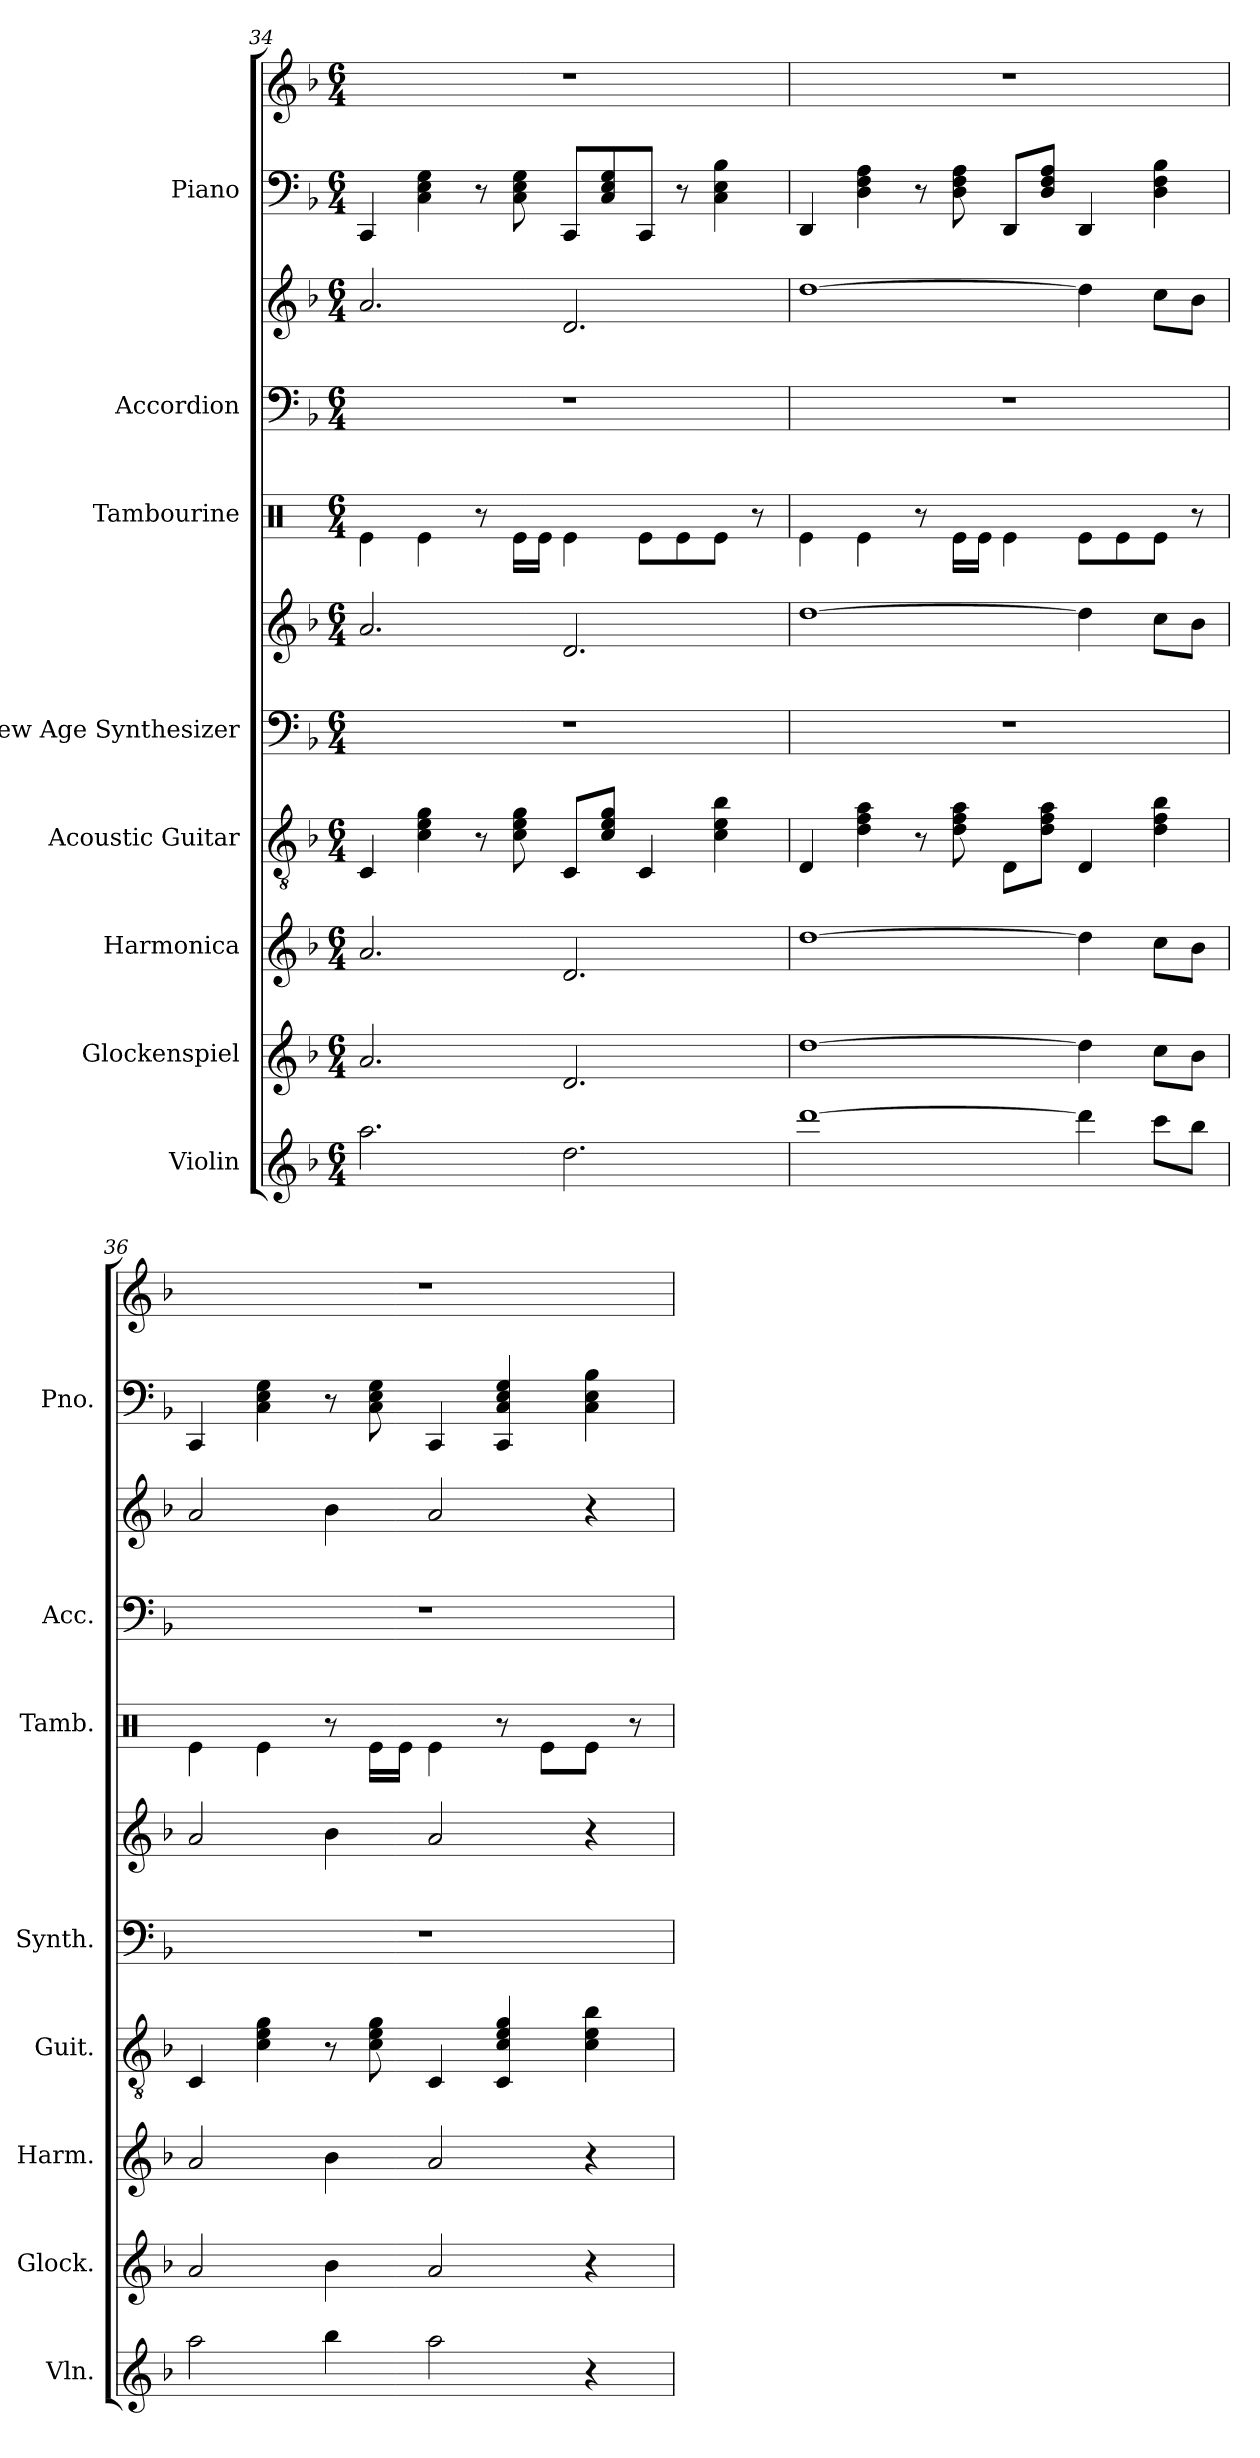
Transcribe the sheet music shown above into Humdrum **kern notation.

**kern	**kern	**kern	**kern	**kern	**kern	**kern	**kern	**kern	**kern	**kern
*part8	*part7	*part6	*part5	*part4	*part4	*part3	*part2	*part2	*part1	*part1
*staff11	*staff10	*staff9	*staff8	*staff7	*staff6	*staff5	*staff4	*staff3	*staff2	*staff1
*I"Violin	*I"Glockenspiel	*I"Harmonica	*I"Acoustic Guitar	*I"New Age Synthesizer	*	*I"Tambourine	*I"Accordion	*	*I"Piano	*
*I'Vln.	*I'Glock.	*I'Harm.	*I'Guit.	*I'Synth.	*	*I'Tamb.	*I'Acc.	*	*I'Pno.	*
!!LO:PB:g=z
*clefG2	*clefG2	*clefG2	*clefGv2	*clefF4	*clefG2	*clefX	*clefF4	*clefG2	*clefF4	*clefG2
*	*ITrd-14c-24	*	*	*	*	*	*	*	*	*
*k[b-]	*k[b-]	*k[b-]	*k[b-]	*k[b-]	*k[b-]	*k[]	*k[b-]	*k[b-]	*k[b-]	*k[b-]
*M6/4	*M6/4	*M6/4	*M6/4	*M6/4	*M6/4	*M6/4	*M6/4	*M6/4	*M6/4	*M6/4
=34	=34	=34	=34	=34	=34	=34	=34	=34	=34	=34
2.aa\	2.aaa/	2.a/	4C/	1.r	2.a/	4Re\	1.r	2.a/	4CC/	1.r
.	.	.	4c\ 4e\ 4g\	.	.	4Re\	.	.	4C\ 4E\ 4G\	.
.	.	.	8r	.	.	8r	.	.	8r	.
.	.	.	8c\ 8e\ 8g\	.	.	16Re\LL	.	.	8C\ 8E\ 8G\	.
.	.	.	.	.	.	16Re\JJ	.	.	.	.
2.dd\	2.ddd/	2.d/	8C/L	.	2.d/	4Re\	.	2.d/	8CC/L	.
.	.	.	8c/ 8e/ 8g/J	.	.	.	.	.	8C/ 8E/ 8G/	.
.	.	.	4C/	.	.	8Re\L	.	.	8CC/J	.
.	.	.	.	.	.	8Re\	.	.	8r	.
.	.	.	4c\ 4e\ 4b-\	.	.	8Re\J	.	.	4C\ 4E\ 4B-\	.
.	.	.	.	.	.	8r	.	.	.	.
=35	=35	=35	=35	=35	=35	=35	=35	=35	=35	=35
[1ddd	[1dddd	[1dd	4D/	1.r	[1dd	4Re\	1.r	[1dd	4DD/	1.r
.	.	.	4d\ 4f\ 4a\	.	.	4Re\	.	.	4D\ 4F\ 4A\	.
.	.	.	8r	.	.	8r	.	.	8r	.
.	.	.	8d\ 8f\ 8a\	.	.	16Re\LL	.	.	8D\ 8F\ 8A\	.
.	.	.	.	.	.	16Re\JJ	.	.	.	.
.	.	.	8D\L	.	.	4Re\	.	.	8DD/L	.
.	.	.	8d\ 8f\ 8a\J	.	.	.	.	.	8D/ 8F/ 8A/J	.
4ddd\]	4dddd\]	4dd\]	4D/	.	4dd\]	8Re\L	.	4dd\]	4DD/	.
.	.	.	.	.	.	8Re\	.	.	.	.
8ccc\L	8cccc\L	8cc\L	4d\ 4f\ 4b-\	.	8cc\L	8Re\J	.	8cc\L	4D\ 4F\ 4B-\	.
8bb-\J	8bbb-\J	8b-\J	.	.	8b-\J	8r	.	8b-\J	.	.
=36	=36	=36	=36	=36	=36	=36	=36	=36	=36	=36
2aa\	2aaa/	2a/	4C/	1.r	2a/	4Re\	1.r	2a/	4CC/	1.r
.	.	.	4c\ 4e\ 4g\	.	.	4Re\	.	.	4C\ 4E\ 4G\	.
4bb-\	4bbb-\	4b-\	8r	.	4b-\	8r	.	4b-\	8r	.
.	.	.	8c\ 8e\ 8g\	.	.	16Re\LL	.	.	8C\ 8E\ 8G\	.
.	.	.	.	.	.	16Re\JJ	.	.	.	.
2aa\	2aaa/	2a/	4C/	.	2a/	4Re\	.	2a/	4CC/	.
.	.	.	4C/ 4c/ 4e/ 4g/	.	.	8r	.	.	4CC/ 4C/ 4E/ 4G/	.
.	.	.	.	.	.	8Re\L	.	.	.	.
4r	4r	4r	4c\ 4e\ 4b-\	.	4r	8Re\J	.	4r	4C\ 4E\ 4B-\	.
.	.	.	.	.	.	8r	.	.	.	.
=	=	=	=	=	=	=	=	=	=	=
*-	*-	*-	*-	*-	*-	*-	*-	*-	*-	*-
